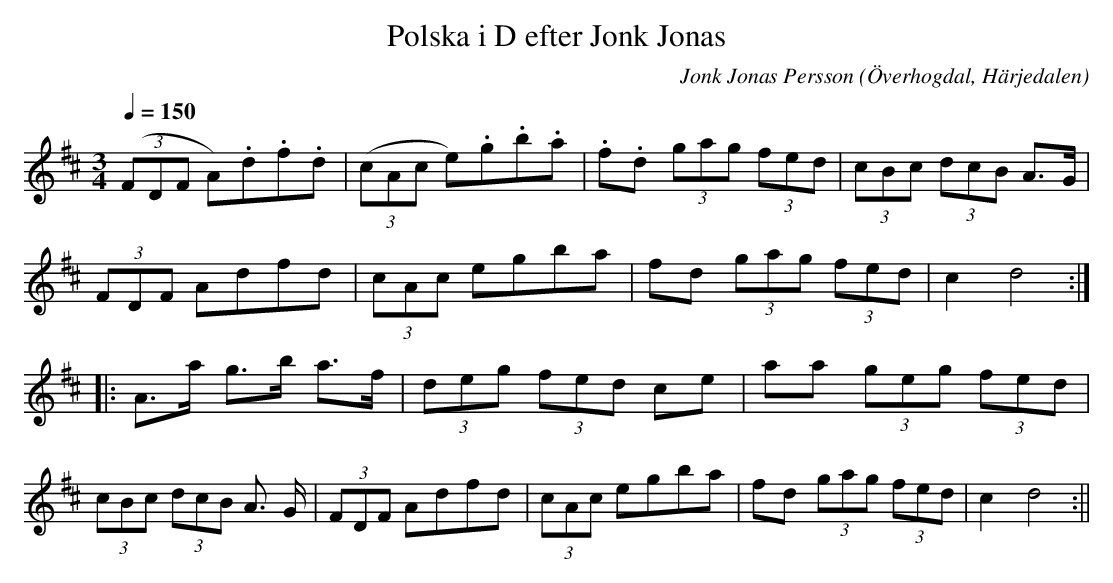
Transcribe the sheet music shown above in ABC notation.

X:1
T:Polska i D efter Jonk Jonas
O:Överhogdal, Härjedalen
Q:1/4=150
M:3/4
C:Jonk Jonas Persson
K:D
 ((3FDF A).d.f.d | ((3cAc e).g.b.a | .f.d (3gag (3fed | (3cBc (3dcB A>G |
(3FDF Adfd | (3cAc egba | fd (3gag (3fed | c2 d4 :||:
A>a g>b a>f | (3deg (3fed ce | aa (3geg (3fed |
(3cBc (3dcB A> G | (3FDF Adfd | (3cAc egba | fd (3gag (3fed | c2 d4 :||
